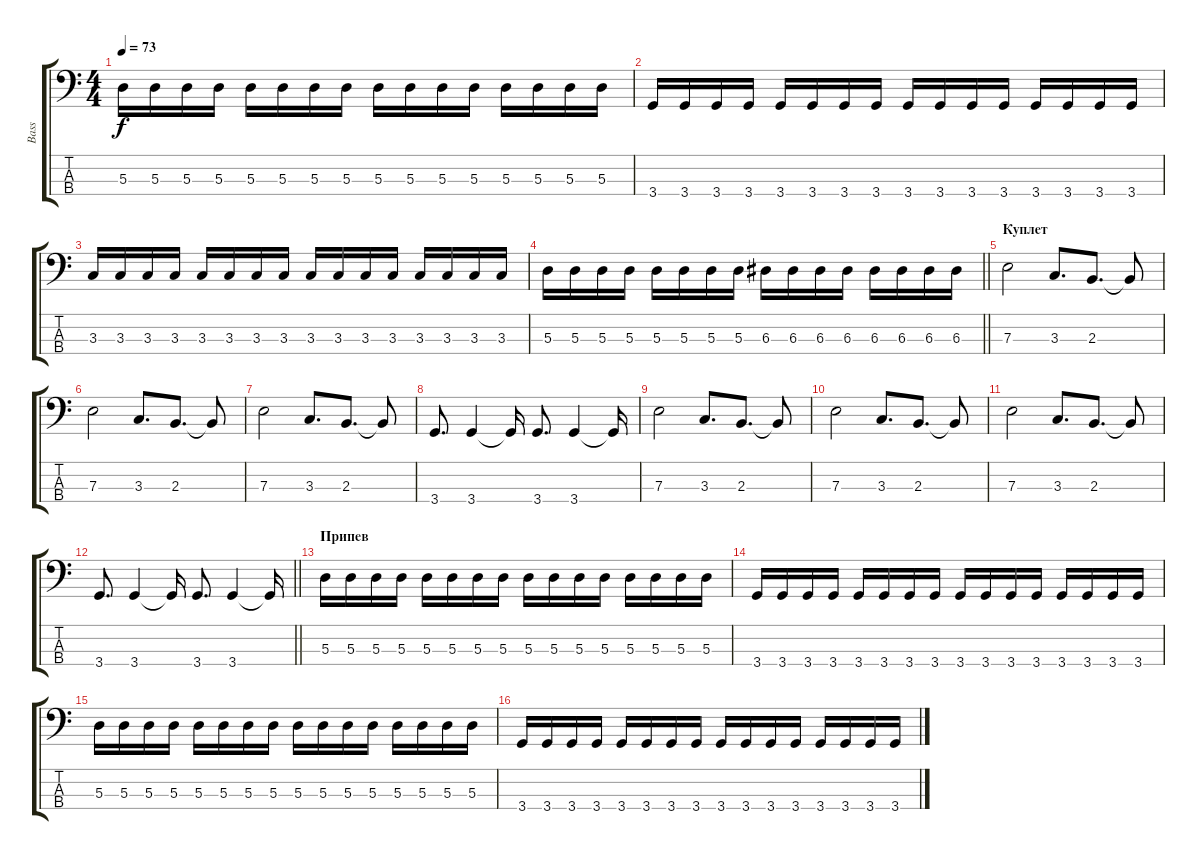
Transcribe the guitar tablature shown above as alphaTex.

\track ("Bass" "Bass") {instrument electricbassfinger}
\staff {score tabs}
\tuning (G2 D2 A1 E1) {hide}
\ts (4 4)
\tempo 73
\clef f4
\ks c
5.3.16{dy f} 5.3.16 5.3.16 5.3.16 5.3.16 5.3.16 5.3.16 5.3.16 5.3.16 5.3.16 5.3.16 5.3.16 5.3.16 5.3.16 5.3.16 5.3.16 |
3.4.16 3.4.16 3.4.16 3.4.16 3.4.16 3.4.16 3.4.16 3.4.16 3.4.16 3.4.16 3.4.16 3.4.16 3.4.16 3.4.16 3.4.16 3.4.16 |
3.3.16 3.3.16 3.3.16 3.3.16 3.3.16 3.3.16 3.3.16 3.3.16 3.3.16 3.3.16 3.3.16 3.3.16 3.3.16 3.3.16 3.3.16 3.3.16 |
\barLineRight lightlight
5.3.16 5.3.16 5.3.16 5.3.16 5.3.16 5.3.16 5.3.16 5.3.16 6.3.16 6.3.16 6.3.16 6.3.16 6.3.16 6.3.16 6.3.16 6.3.16 |
\section ("" "Куплет")
7.3.2 3.3.8{d} 2.3.8{d} 2.3{t}.8 |
7.3.2 3.3.8{d} 2.3.8{d} 2.3{t}.8 |
7.3.2 3.3.8{d} 2.3.8{d} 2.3{t}.8 |
3.4.8{d} 3.4.4 3.4{t}.16 3.4.8{d} 3.4.4 3.4{t}.16 |
7.3.2 3.3.8{d} 2.3.8{d} 2.3{t}.8 |
7.3.2 3.3.8{d} 2.3.8{d} 2.3{t}.8 |
7.3.2 3.3.8{d} 2.3.8{d} 2.3{t}.8 |
\barLineRight lightlight
3.4.8{d} 3.4.4 3.4{t}.16 3.4.8{d} 3.4.4 3.4{t}.16 |
\section ("" "Припев")
5.3.16 5.3.16 5.3.16 5.3.16 5.3.16 5.3.16 5.3.16 5.3.16 5.3.16 5.3.16 5.3.16 5.3.16 5.3.16 5.3.16 5.3.16 5.3.16 |
3.4.16 3.4.16 3.4.16 3.4.16 3.4.16 3.4.16 3.4.16 3.4.16 3.4.16 3.4.16 3.4.16 3.4.16 3.4.16 3.4.16 3.4.16 3.4.16 |
5.3.16 5.3.16 5.3.16 5.3.16 5.3.16 5.3.16 5.3.16 5.3.16 5.3.16 5.3.16 5.3.16 5.3.16 5.3.16 5.3.16 5.3.16 5.3.16 |
3.4.16 3.4.16 3.4.16 3.4.16 3.4.16 3.4.16 3.4.16 3.4.16 3.4.16 3.4.16 3.4.16 3.4.16 3.4.16 3.4.16 3.4.16 3.4.16
